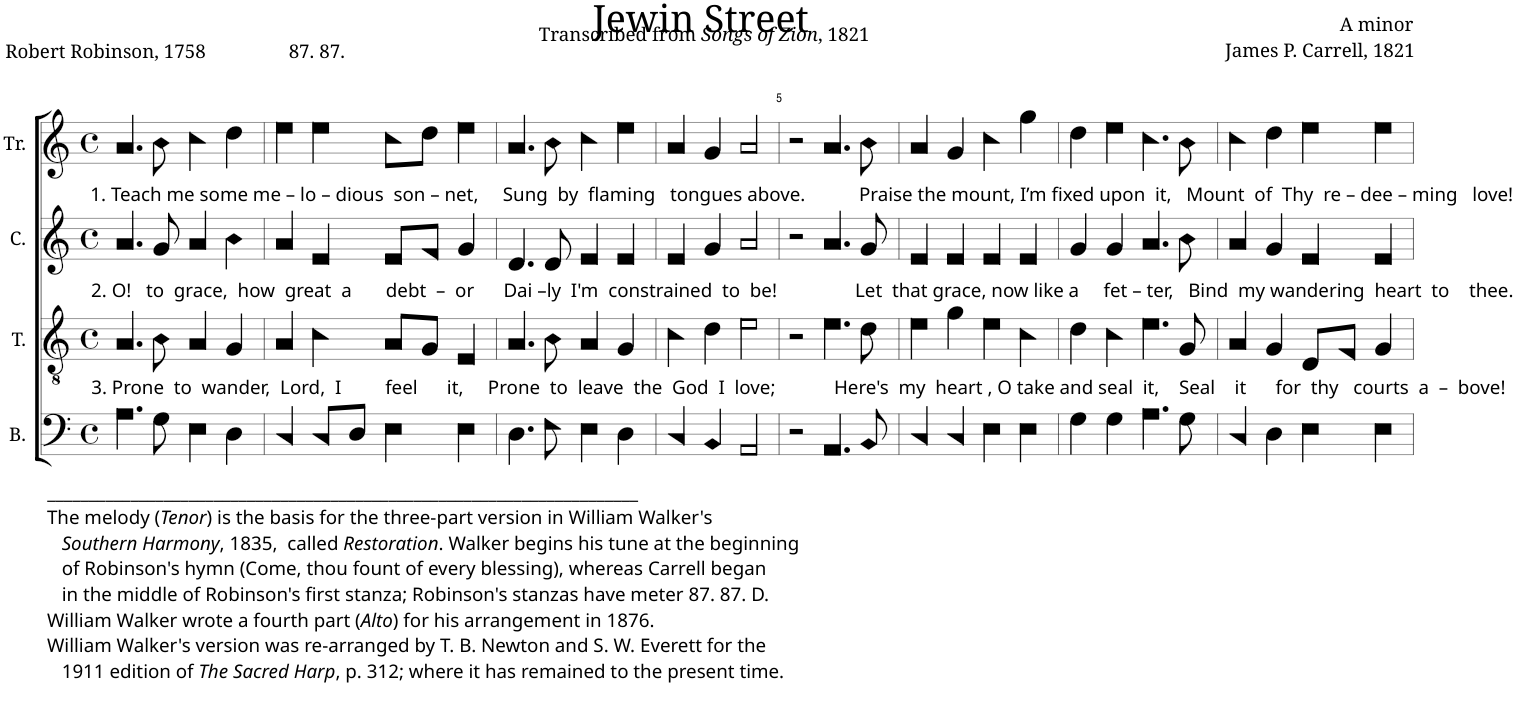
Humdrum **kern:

**kern	**kern	**kern	**kern
*part4	*part3	*part2	*part1
*staff4	*staff3	*staff2	*staff1
*I"B.	*I"T.	*I"C.	*I"Tr.
*I'B.	*I'T.	*I'C.	*I'Tr.
*clefF4	*clefGv2	*clefG2	*clefG2
*k[]	*k[]	*k[]	*k[]
*M4/4	*M4/4	*M4/4	*M4/4
*met(c)	*met(c)	*met(c)	*met(c)
=1	=1	=1	=1
!	!	!	!LO:TX:b:t=1. Teach me some me – lo – dious  son – net,     Sung  by  flaming   tongues above.           Praise the mount, I’m fixed upon  it,   Mount  of  Thy  re – dee – ming   love!
!	!	!LO:TX:b:t=2. O!   to  grace,  how  great  a       debt  –  or      Dai –ly  I'm  constrained  to  be!                Let  that grace, now like a     fet – ter,   Bind  my wandering  heart  to    thee.	!
!	!LO:TX:b:t=3. Prone  to  wander,  Lord,  I         feel      it,     Prone  to  leave  the  God  I  love;            Here's  my  heart , O take and seal  it,    Seal    it      for  thy   courts  a  –  bove!	!	!
!LO:TX:b:t=_______________________________________________________________________	!	!	!
!LO:TX:b:t=The melody (	!	!	!
!LO:TX:b:i:t=Tenor	!	!	!
!LO:TX:b:t=) is the basis for the three-part version in William Walker's	!	!	!
!LO:TX:b:i:t=Southern Harmony	!	!	!
!LO:TX:b:t=, 1835,  called	!	!	!
!LO:TX:b:i:t=Restoration	!	!	!
!LO:TX:b:t=. Walker begins his tune at the beginning	!	!	!
!LO:TX:b:t=of Robinson's hymn (Come, thou fount of every blessing), whereas Carrell began	!	!	!
!LO:TX:b:t=in the middle of Robinson's first stanza; Robinson's stanzas have meter 87. 87. D.	!	!	!
!LO:TX:b:t=William Walker wrote a fourth part (	!	!	!
!LO:TX:b:i:t=Alto	!	!	!
!LO:TX:b:t=) for his arrangement in 1876.	!	!	!
!LO:TX:b:t=William Walker's version was re-arranged by T. B. Newton and S. W. Everett for the	!	!	!
!LO:TX:b:t=1911 edition of	!	!	!
!LO:TX:b:i:t=The Sacred Harp	!	!	!
!LO:TX:b:t=, p. 312; where it has remained to the present time.	!	!	!
4.A!\	4.A!/	4.a!/	4.a!/
8G!\	8B!\	8g!/	8b!\
4E!\	4A!/	4a!/	4cc!\
4D!\	4G!/	4b!\	4dd!\
=2	=2	=2	=2
4C!/	4A!/	4a!/	4ee!\
8C!/L	4c!\	4e!/	4ee!\
8D!/J	.	.	.
4E!\	8A!/L	8e!/L	8cc!\L
.	8G!/J	8f!/J	8dd!\J
4E!\	4E!/	4g!/	4ee!\
=3	=3	=3	=3
4.D!\	4.A!/	4.d!/	4.a!/
8F!\	8B!\	8d!/	8b!\
4E!\	4A!/	4e!/	4cc!\
4D!\	4G!/	4e!/	4ee!\
=4	=4	=4	=4
4C!/	4c!\	4e!/	4a!/
4BB!/	4d!\	4g!/	4g!/
2AA!/	2e!\	2a!/	2a!/
=5	=5	=5	=5
2r	2r	2r	2r
4.AA!/	4.e!\	4.a!/	4.a!/
8BB!/	8d!\	8g!/	8b!\
=6	=6	=6	=6
4C!/	4e!\	4e!/	4a!/
4C!/	4g!\	4e!/	4g!/
4E!\	4e!\	4e!/	4cc!\
4E!\	4c!\	4e!/	4gg!\
=7	=7	=7	=7
4G!\	4d!\	4g!/	4dd!\
4G!\	4c!\	4g!/	4ee!\
4.A!\	4.e!\	4.a!/	4.cc!\
8G!\	8G!/	8b!\	8b!\
=8	=8	=8	=8
4C!/	4A!/	4a!/	4cc!\
4D!\	4G!/	4g!/	4dd!\
4E!\	8D!/L	4e!/	4ee!\
.	8F!/J	.	.
4E!\	4G!/	4e!/	4ee!\
=	=	=	=
*-	*-	*-	*-
